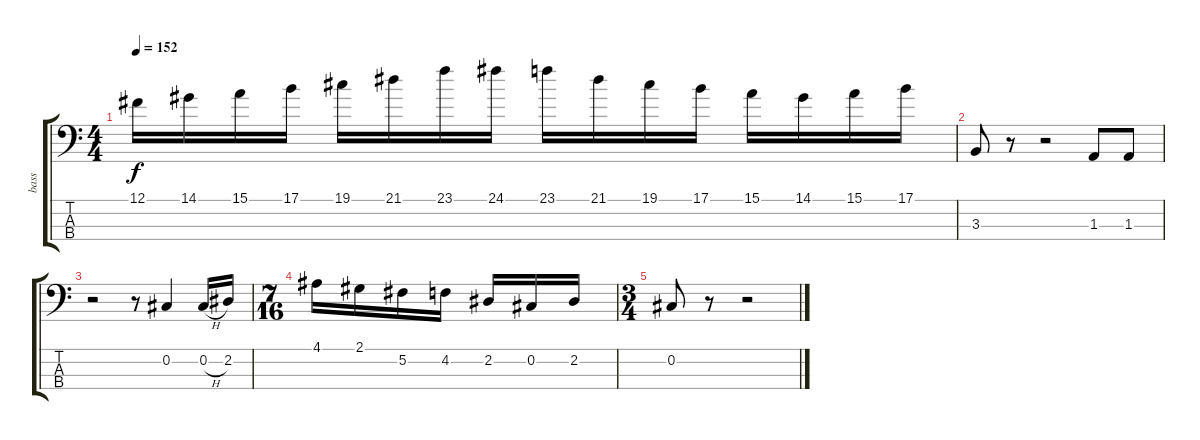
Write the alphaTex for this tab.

\track ("bass" "bass") {instrument electricbassfinger}
\staff {score tabs}
\tuning (Gb2 Db2 Ab1 Eb1) {hide}
\ts (4 4)
\tempo 152
\clef f4
\ks c
12.1.16{dy f} 14.1.16 15.1.16 17.1.16 19.1.16 21.1.16 23.1.16 24.1.16 23.1.16 21.1.16 19.1.16 17.1.16 15.1.16 14.1.16 15.1.16 17.1.16 |
3.3.8 r.8 r.2 1.3.8 1.3.8 |
r.2 r.8 0.2.4 0.2{h}.16 2.2.16 |
\ts (7 16)
4.1.16 2.1.16 5.2.16 4.2.16 2.2.16 0.2.16 2.2.16 |
\ts (3 4)
0.2.8 r.8 r.2
